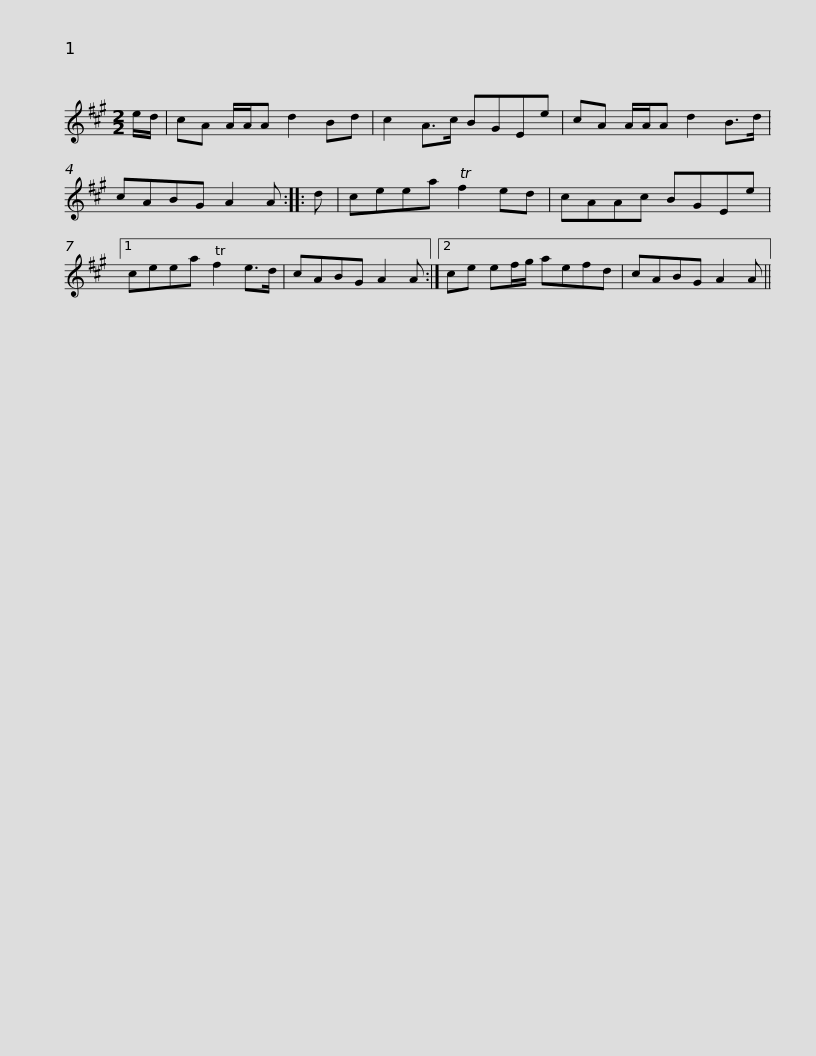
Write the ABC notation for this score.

X:1
L:1/8
M:2/2
I:linebreak $
K:A
V:1 treble
V:1
 e/d/ | cA A/A/A d2 Bd | c2 A>c BGEe | cA A/A/A d2 B>d | cABG A2 A :: %5
 d | ceea Tf2 ed |$ cAAc BGEe |1 ceea Tf2 e>d | cABG A2 A :|2 %10
 ce ef/g/ aefd | cABG A2 A || %12
